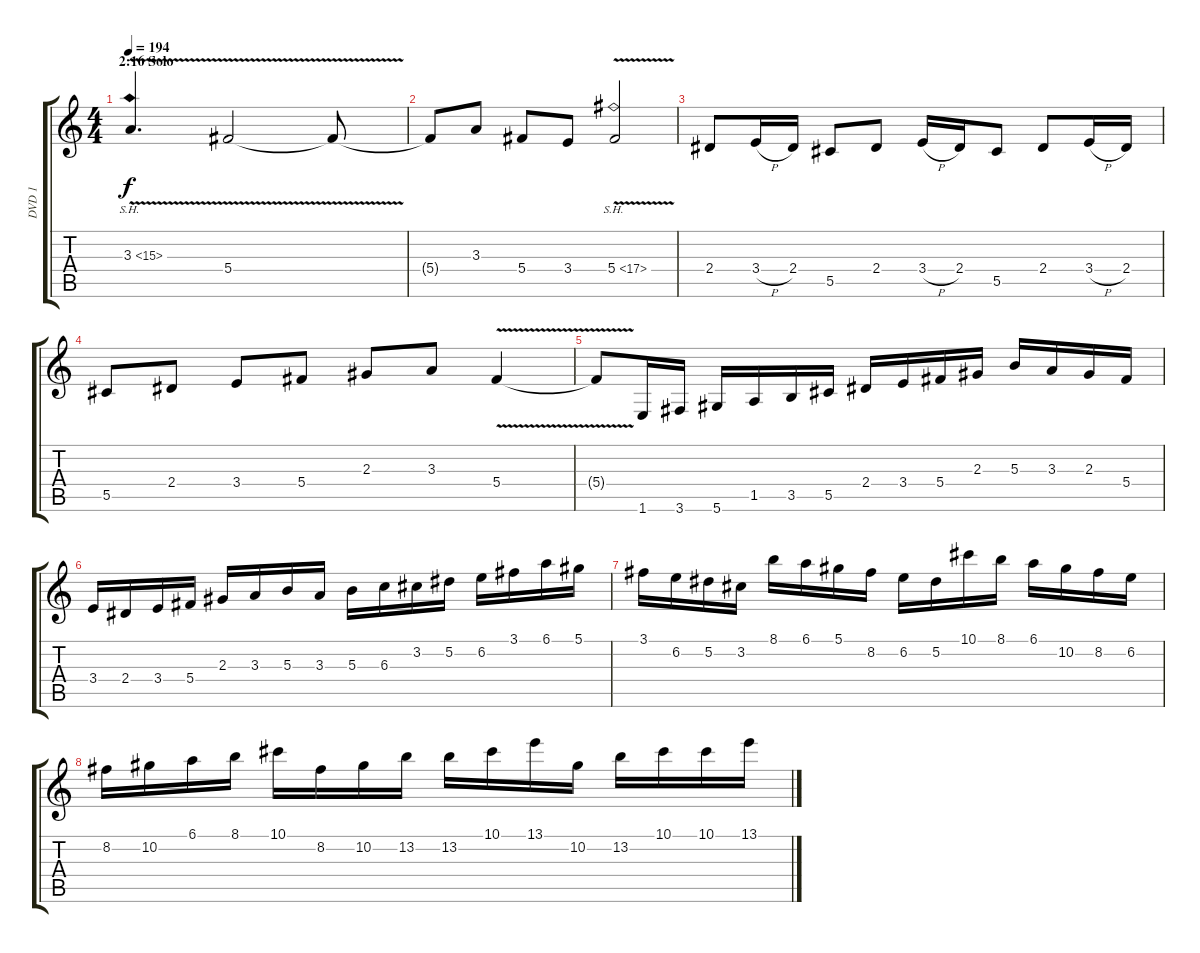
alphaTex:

\track ("DVD 1" "DVD 1") {mute instrument overdrivenguitar}
\staff {score tabs}
\tuning (Eb4 Bb3 Gb3 Db3 Ab2 Eb2) {hide}
\ts (4 4)
\section ("" "2:16 Solo")
\tempo 194
\clef g2
\ks c
3.3{sh 12 v}.4{d dy f} 5.4{v}.2 5.4{t}.8 |
5.4{t}.8 3.3.8 5.4.8 3.4.8 5.4{sh 12 v}.2 |
2.4.8 3.4{h}.16 2.4.16 5.5.8 2.4.8 3.4{h}.16 2.4.16 5.5.8 2.4.8 3.4{h}.16 2.4.16 |
5.5.8 2.4.8 3.4.8 5.4.8 2.3.8 3.3.8 5.4{v}.4 |
5.4{t}.8 1.6.16 3.6.16 5.6.16 1.5.16 3.5.16 5.5.16 2.4.16 3.4.16 5.4.16 2.3.16 5.3.16 3.3.16 2.3.16 5.4.16 |
3.4.16 2.4.16 3.4.16 5.4.16 2.3.16 3.3.16 5.3.16 3.3.16 5.3.16 6.3.16 3.2.16 5.2.16 6.2.16 3.1.16 6.1.16 5.1.16 |
3.1.16 6.2.16 5.2.16 3.2.16 8.1.16 6.1.16 5.1.16 8.2.16 6.2.16 5.2.16 10.1.16 8.1.16 6.1.16 10.2.16 8.2.16 6.2.16 |
8.2.16 10.2.16 6.1.16 8.1.16 10.1.16 8.2.16 10.2.16 13.2.16 13.2.16 10.1.16 13.1.16 10.2.16 13.2.16 10.1.16 10.1.16 13.1.16
